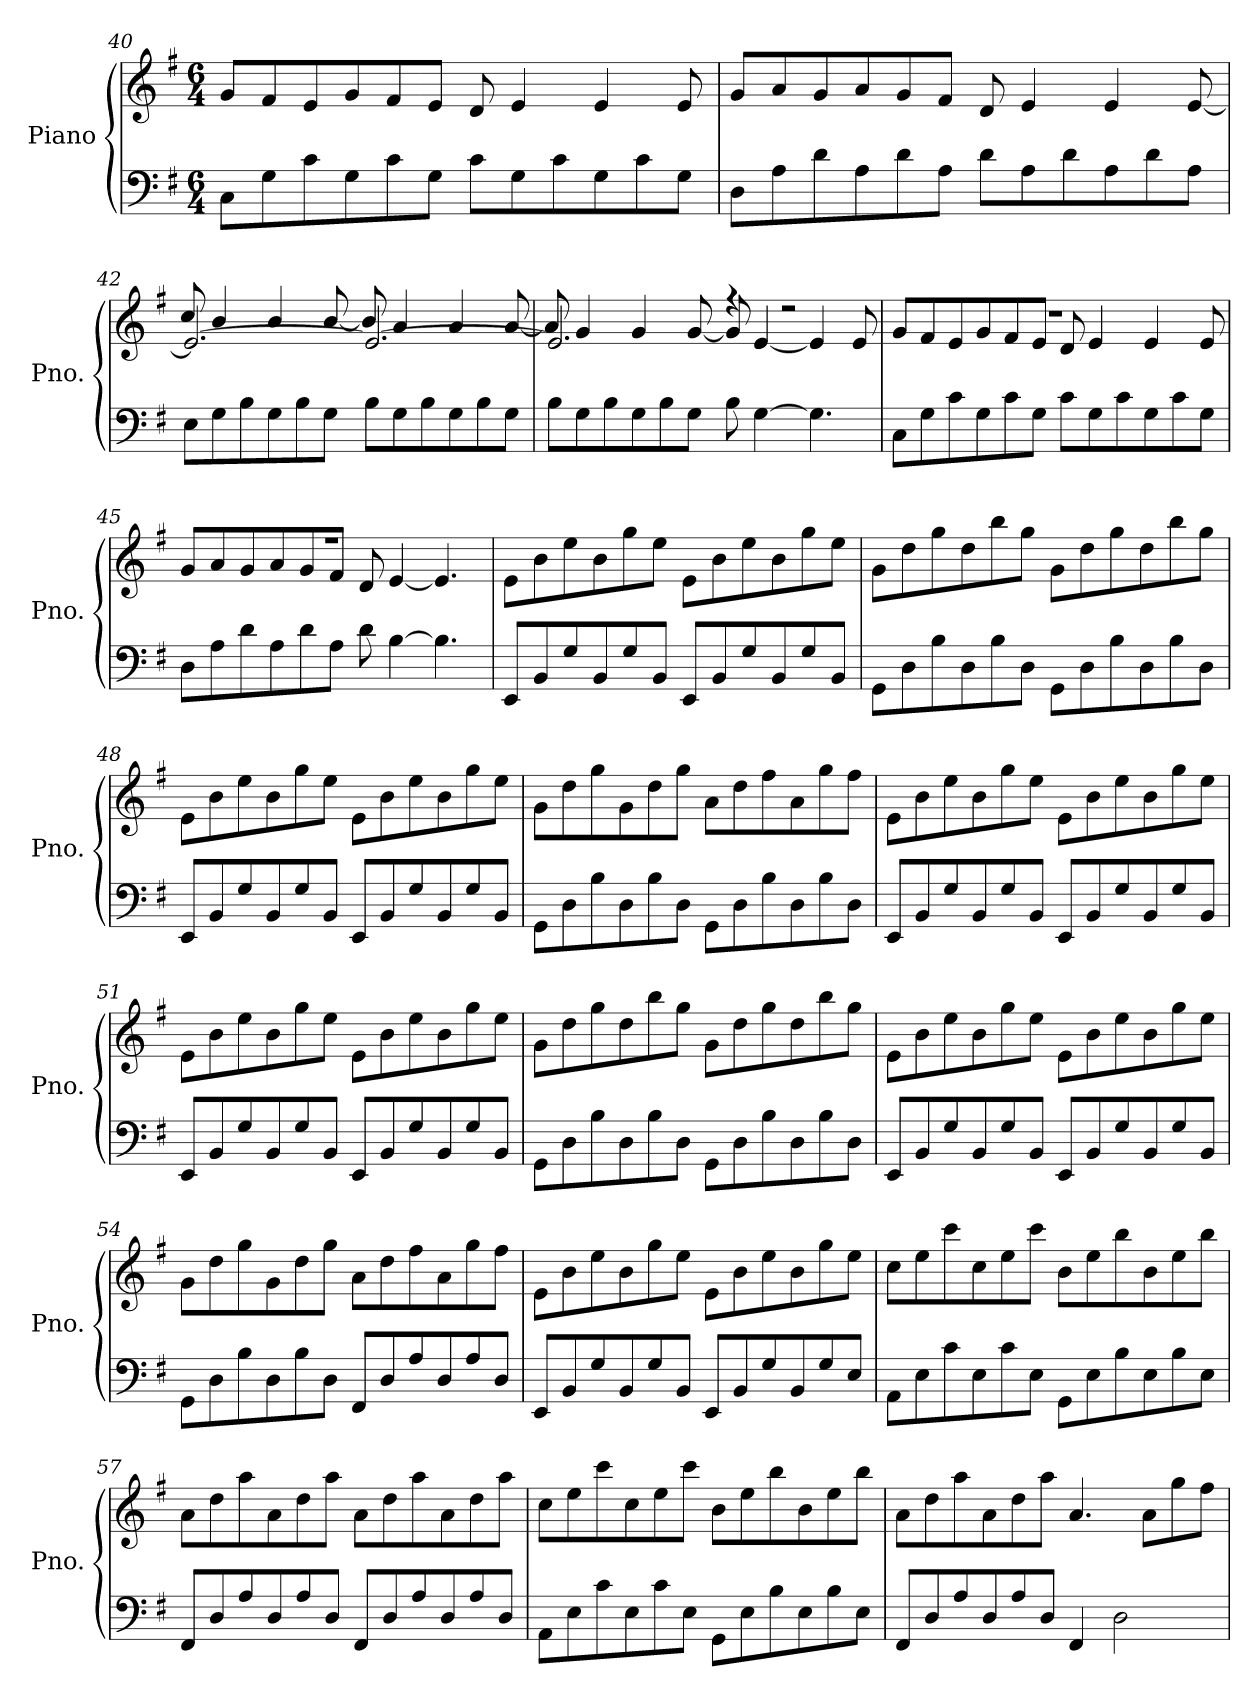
**kern	**kern
*part1	*part1
*staff2	*staff1
*I"Piano	*
*I'Pno.	*
*clefF4	*clefG2
*k[f#]	*k[f#]
*M6/4	*M6/4
=40	=40
8C\L	8g/L
8G\	8f#/
8c\	8e/
8G\	8g/
8c\	8f#/
8G\J	8e/J
8c\L	8d/
8G\	4e/
8c\	.
8G\	4e/
8c\	.
8G\J	8e/
!!LO:LB:g=z
=41	=41
8D\L	8g/L
8A\	8a/
8d\	8g/
8A\	8a/
8d\	8g/
8A\J	8f#/J
8d\L	8d/
8A\	4e/
8d\	.
8A\	4e/
8d\	.
8A\J	[8e/
=42	=42
*	*^
8E\L	2.e/_	8cc/
8G\	.	4b/
8B\	.	.
8G\	.	4b/
8B\	.	.
8G\J	.	[8b/
8B\L	2.e/_	8b/]
8G\	.	4a/
8B\	.	.
8G\	.	4a/
8B\	.	.
8G\J	.	[8a/
=43	=43	=43
8B\L	2.e/]	8a/]
8G\	.	4g/
8B\	.	.
8G\	.	4g/
8B\	.	.
8G\J	.	[8g/
8B\	4r	8g/]
[4G\	.	[4e/
.	2r	.
4.G\]	.	4e/]
.	.	8e/
!!LO:LB:g=z	!!
=44	=44	=44
8C\L	1.r	8g/L
8G\	.	8f#/
8c\	.	8e/
8G\	.	8g/
8c\	.	8f#/
8G\J	.	8e/J
8c\L	.	8d/
8G\	.	4e/
8c\	.	.
8G\	.	4e/
8c\	.	.
8G\J	.	8e/
=45	=45	=45
8D\L	1.r	8g/L
8A\	.	8a/
8d\	.	8g/
8A\	.	8a/
8d\	.	8g/
8A\J	.	8f#/J
8d\	.	8d/
[4B\	.	[4e/
4.B\]	.	4.e/]
*	*v	*v
=46	=46
8EE/L	8e\L
8BB/	8b\
8G/	8ee\
8BB/	8b\
8G/	8gg\
8BB/J	8ee\J
8EE/L	8e\L
8BB/	8b\
8G/	8ee\
8BB/	8b\
8G/	8gg\
8BB/J	8ee\J
!!LO:LB:g=z
=47	=47
8GG\L	8g\L
8D\	8dd\
8B\	8gg\
8D\	8dd\
8B\	8bb\
8D\J	8gg\J
8GG\L	8g\L
8D\	8dd\
8B\	8gg\
8D\	8dd\
8B\	8bb\
8D\J	8gg\J
=48	=48
8EE/L	8e\L
8BB/	8b\
8G/	8ee\
8BB/	8b\
8G/	8gg\
8BB/J	8ee\J
8EE/L	8e\L
8BB/	8b\
8G/	8ee\
8BB/	8b\
8G/	8gg\
8BB/J	8ee\J
=49	=49
8GG\L	8g\L
8D\	8dd\
8B\	8gg\
8D\	8g\
8B\	8dd\
8D\J	8gg\J
8GG\L	8a\L
8D\	8dd\
8B\	8ff#\
8D\	8a\
8B\	8gg\
8D\J	8ff#\J
!!LO:LB:g=z
=50	=50
8EE/L	8e\L
8BB/	8b\
8G/	8ee\
8BB/	8b\
8G/	8gg\
8BB/J	8ee\J
8EE/L	8e\L
8BB/	8b\
8G/	8ee\
8BB/	8b\
8G/	8gg\
8BB/J	8ee\J
=51	=51
8EE/L	8e\L
8BB/	8b\
8G/	8ee\
8BB/	8b\
8G/	8gg\
8BB/J	8ee\J
8EE/L	8e\L
8BB/	8b\
8G/	8ee\
8BB/	8b\
8G/	8gg\
8BB/J	8ee\J
=52	=52
8GG\L	8g\L
8D\	8dd\
8B\	8gg\
8D\	8dd\
8B\	8bb\
8D\J	8gg\J
8GG\L	8g\L
8D\	8dd\
8B\	8gg\
8D\	8dd\
8B\	8bb\
8D\J	8gg\J
!!LO:PB:g=z
=53	=53
8EE/L	8e\L
8BB/	8b\
8G/	8ee\
8BB/	8b\
8G/	8gg\
8BB/J	8ee\J
8EE/L	8e\L
8BB/	8b\
8G/	8ee\
8BB/	8b\
8G/	8gg\
8BB/J	8ee\J
=54	=54
8GG\L	8g\L
8D\	8dd\
8B\	8gg\
8D\	8g\
8B\	8dd\
8D\J	8gg\J
8FF#/L	8a\L
8D/	8dd\
8A/	8ff#\
8D/	8a\
8A/	8gg\
8D/J	8ff#\J
=55	=55
8EE/L	8e\L
8BB/	8b\
8G/	8ee\
8BB/	8b\
8G/	8gg\
8BB/J	8ee\J
8EE/L	8e\L
8BB/	8b\
8G/	8ee\
8BB/	8b\
8G/	8gg\
8E/J	8ee\J
!!LO:LB:g=z
=56	=56
8AA\L	8cc\L
8E\	8ee\
8c\	8ccc\
8E\	8cc\
8c\	8ee\
8E\J	8ccc\J
8GG\L	8b\L
8E\	8ee\
8B\	8bb\
8E\	8b\
8B\	8ee\
8E\J	8bb\J
=57	=57
8FF#/L	8a\L
8D/	8dd\
8A/	8aa\
8D/	8a\
8A/	8dd\
8D/J	8aa\J
8FF#/L	8a\L
8D/	8dd\
8A/	8aa\
8D/	8a\
8A/	8dd\
8D/J	8aa\J
=58	=58
8AA\L	8cc\L
8E\	8ee\
8c\	8ccc\
8E\	8cc\
8c\	8ee\
8E\J	8ccc\J
8GG\L	8b\L
8E\	8ee\
8B\	8bb\
8E\	8b\
8B\	8ee\
8E\J	8bb\J
!!LO:LB:g=z
=59	=59
8FF#/L	8a\L
8D/	8dd\
8A/	8aa\
8D/	8a\
8A/	8dd\
8D/J	8aa\J
4FF#/	4.a/
2D\	.
.	8a\L
.	8gg\
.	8ff#\J
=	=
*-	*-
